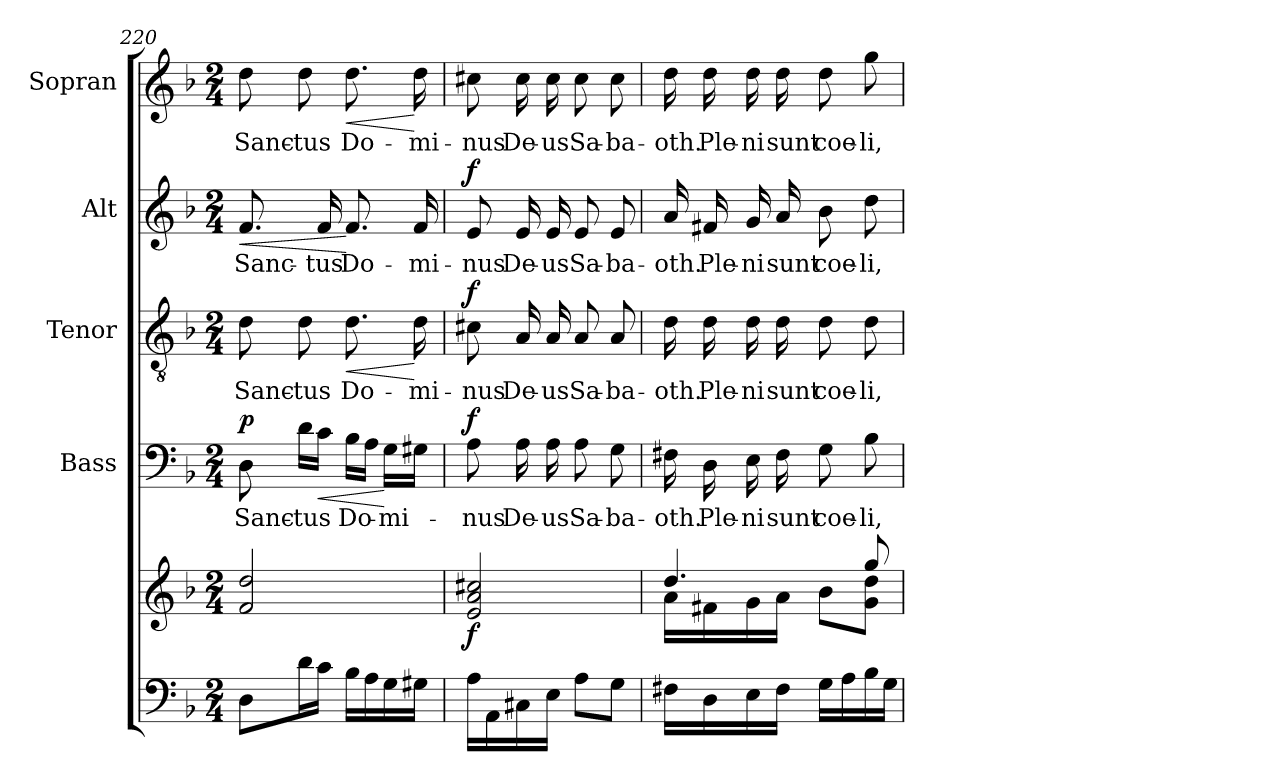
**kern	**kern	**dynam	**kern	**text	**dynam	**kern	**text	**dynam	**kern	**text	**dynam	**kern	**text	**dynam
*part5	*part5	*part5	*part4	*part4	*part4	*part3	*part3	*part3	*part2	*part2	*part2	*part1	*part1	*part1
*staff6	*staff5	*staff5/6	*staff4	*staff4	*staff4	*staff3	*staff3	*staff3	*staff2	*staff2	*staff2	*staff1	*staff1	*staff1
*	*	*	*I"Bass	*	*	*I"Tenor	*	*	*I"Alt	*	*	*I"Sopran	*	*
*	*	*	*I'B.	*	*	*I'T.	*	*	*I'A.	*	*	*I'S.	*	*
*clefF4	*clefG2	*	*clefF4	*	*	*clefGv2	*	*	*clefG2	*	*	*clefG2	*	*
*k[b-]	*k[b-]	*	*k[b-]	*	*	*k[b-]	*	*	*k[b-]	*	*	*k[b-]	*	*
*F:	*F:	*	*F:	*	*	*F:	*	*	*F:	*	*	*F:	*	*
*M2/4	*M2/4	*	*M2/4	*	*	*M2/4	*	*	*M2/4	*	*	*M2/4	*	*
=220	=220	=220	=220	=220	=220	=220	=220	=220	=220	=220	=220	=220	=220	=220
!	!	!	!	!LO:LY:b	!LO:DY:a	!	!LO:LY:b	!	!	!LO:LY:b	!LO:HP:b	!	!LO:LY:b	!
8D\L	2f/ 2dd/	.	8D\	Sanc-	p	8d\	Sanc-	.	8.f/	Sanc-	<	8dd\	Sanc-	.
!	!	!	!	!LO:LY:b	!	!	!LO:LY:b	!	!	!	!	!	!LO:LY:b	!
16d\L	.	.	16d\LL	-tus	.	8d\	-tus	.	.	.	.	8dd\	-tus	.
!	!	!	!	!	!LO:HP:b	!	!	!	!	!LO:LY:b	!	!	!	!
16c\JJ	.	.	16c\JJ	.	<	.	.	.	16f/	-tus	.	.	.	.
!	!	!	!	!LO:LY:b	!	!	!LO:LY:b	!LO:HP:b	!	!LO:LY:b	!	!	!LO:LY:b	!LO:HP:b
16B-\LL	.	.	16B-\LL	Do-	.	8.d\	Do-	<	8.f/	Do-	[	8.dd\	Do-	<
16A\	.	.	16A\JJ	.	.	.	.	.	.	.	.	.	.	.
!	!	!	!	!LO:LY:b	!	!	!	!	!	!	!	!	!	!
16G\	.	.	16G\LL	-mi-	[	.	.	.	.	.	.	.	.	.
!	!	!	!	!	!	!	!LO:LY:b	!	!	!LO:LY:b	!	!	!LO:LY:b	!
16G#X\JJ	.	.	16G#X\JJ	.	.	16d\	-mi-	[	16f/	-mi-	.	16dd\	-mi-	[
=221	=221	=221	=221	=221	=221	=221	=221	=221	=221	=221	=221	=221	=221	=221
!	!	!LO:DY:b	!	!LO:LY:b	!LO:DY:a	!	!LO:LY:b	!LO:DY:a	!	!LO:LY:b	!LO:DY:a	!	!LO:LY:b	!
16A\LL	2e/ 2a/ 2cc#X/	f	8A\	-nus	f	8c#X\	-nus	f	8e/	-nus	f	8cc#X\	-nus	.
16AA\	.	.	.	.	.	.	.	.	.	.	.	.	.	.
!	!	!	!	!LO:LY:b	!	!	!LO:LY:b	!	!	!LO:LY:b	!	!	!LO:LY:b	!
16C#X\	.	.	16A\	De-	.	16A/	De-	.	16e/	De-	.	16cc#\	De-	.
!	!	!	!	!LO:LY:b	!	!	!LO:LY:b	!	!	!LO:LY:b	!	!	!LO:LY:b	!
16E\JJ	.	.	16A\	-us	.	16A/	-us	.	16e/	-us	.	16cc#\	-us	.
!	!	!	!	!LO:LY:b	!	!	!LO:LY:b	!	!	!LO:LY:b	!	!	!LO:LY:b	!
8A\L	.	.	8A\	Sa-	.	8A/	Sa-	.	8e/	Sa-	.	8cc#\	Sa-	.
!	!	!	!	!LO:LY:b	!	!	!LO:LY:b	!	!	!LO:LY:b	!	!	!LO:LY:b	!
8G\J	.	.	8G\	-ba-	.	8A/	-ba-	.	8e/	-ba-	.	8cc#\	-ba-	.
=222	=222	=222	=222	=222	=222	=222	=222	=222	=222	=222	=222	=222	=222	=222
*	*^	*	*	*	*	*	*	*	*	*	*	*	*	*
!	!	!	!	!	!LO:LY:b	!	!	!LO:LY:b	!	!	!LO:LY:b	!	!	!LO:LY:b	!
16F#X\LL	4.dd/	16a\LL	.	16F#X\	-oth.	.	16d\	-oth.	.	16a/	-oth.	.	16dd\	-oth.	.
!	!	!	!	!	!LO:LY:b	!	!	!LO:LY:b	!	!	!LO:LY:b	!	!	!LO:LY:b	!
16D\	.	16f#X\	.	16D\	Ple-	.	16d\	Ple-	.	16f#X/	Ple-	.	16dd\	Ple-	.
!	!	!	!	!	!LO:LY:b	!	!	!LO:LY:b	!	!	!LO:LY:b	!	!	!LO:LY:b	!
16E\	.	16g\	.	16E\	-ni	.	16d\	-ni	.	16g/	-ni	.	16dd\	-ni	.
!	!	!	!	!	!LO:LY:b	!	!	!LO:LY:b	!	!	!LO:LY:b	!	!	!LO:LY:b	!
16F#\JJ	.	16a\JJ	.	16F#\	sunt	.	16d\	sunt	.	16a/	sunt	.	16dd\	sunt	.
!	!	!	!	!	!LO:LY:b	!	!	!LO:LY:b	!	!	!LO:LY:b	!	!	!LO:LY:b	!
16G\LL	.	8b-\L	.	8G\	coe-	.	8d\	coe-	.	8b-\	coe-	.	8dd\	coe-	.
16A\	.	.	.	.	.	.	.	.	.	.	.	.	.	.	.
!	!	!	!	!	!LO:LY:b	!	!	!LO:LY:b	!	!	!LO:LY:b	!	!	!LO:LY:b	!
16B-\	8gg/	8g\ 8dd\J	.	8B-\	-li,	.	8d\	-li,	.	8dd\	-li,	.	8gg\	-li,	.
16G\JJ	.	.	.	.	.	.	.	.	.	.	.	.	.	.	.
*	*v	*v	*	*	*	*	*	*	*	*	*	*	*	*	*
=	=	=	=	=	=	=	=	=	=	=	=	=	=	=
*-	*-	*-	*-	*-	*-	*-	*-	*-	*-	*-	*-	*-	*-	*-
